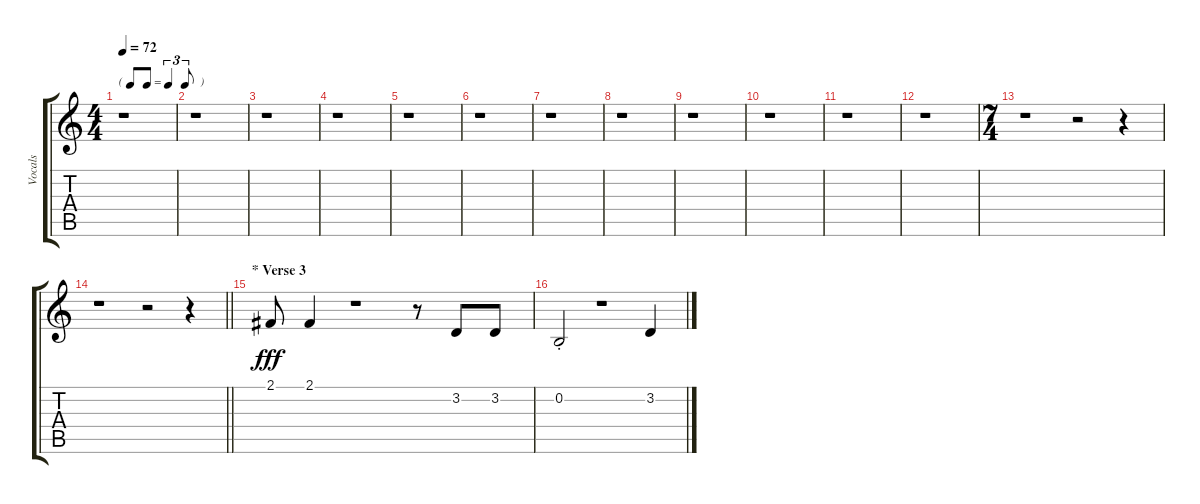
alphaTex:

\track ("Vocals" "Vocals") {instrument lead2sawtooth}
\staff {score tabs}
\tuning (E4 B3 G3 D3 A2 E2) {hide}
\ts (4 4)
\tf triplet8th
\tempo 72
\clef g2
\ks c
r.1{dy fff} |
r.1 |
r.1 |
r.1 |
r.1 |
r.1 |
r.1 |
r.1 |
r.1 |
r.1 |
r.1 |
r.1 |
\ts (7 4)
r.1 r.2 r.4 |
\barLineRight lightlight
r.1 r.2 r.4 |
\section ("" "* Verse 3")
2.1.8 2.1.4 r.1 r.8 3.2.8 3.2.8 |
0.2{st}.2 r.1 3.2.4
